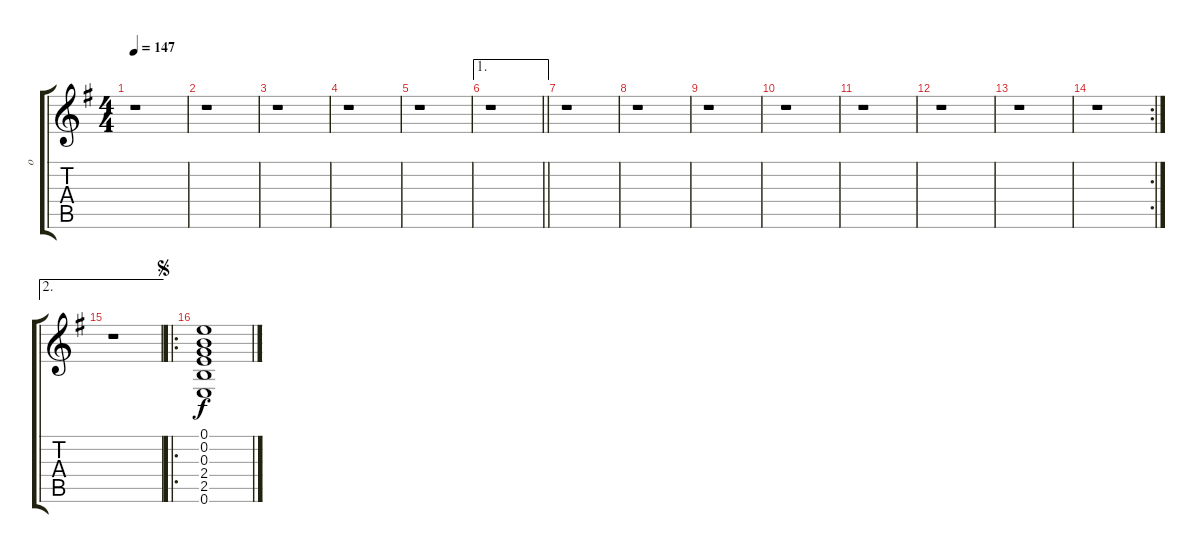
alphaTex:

\track ("o" "o") {instrument overdrivenguitar}
\staff {score tabs}
\tuning (E4 B3 G3 D3 A2 E2) {hide}
\ts (4 4)
\tempo 147
\clef g2
\ks g
r.1{dy f} |
r.1 |
r.1 |
r.1 |
r.1 |
\ae 1
\barLineRight lightlight
r.1 |
\section ("" " ")
r.1 |
r.1 |
r.1 |
r.1 |
r.1 |
r.1 |
r.1 |
\rc 2
r.1 |
\ae 2
r.1 |
\ro
\jump segno
(0.1 0.2 0.3 2.4 2.5 0.6).1
